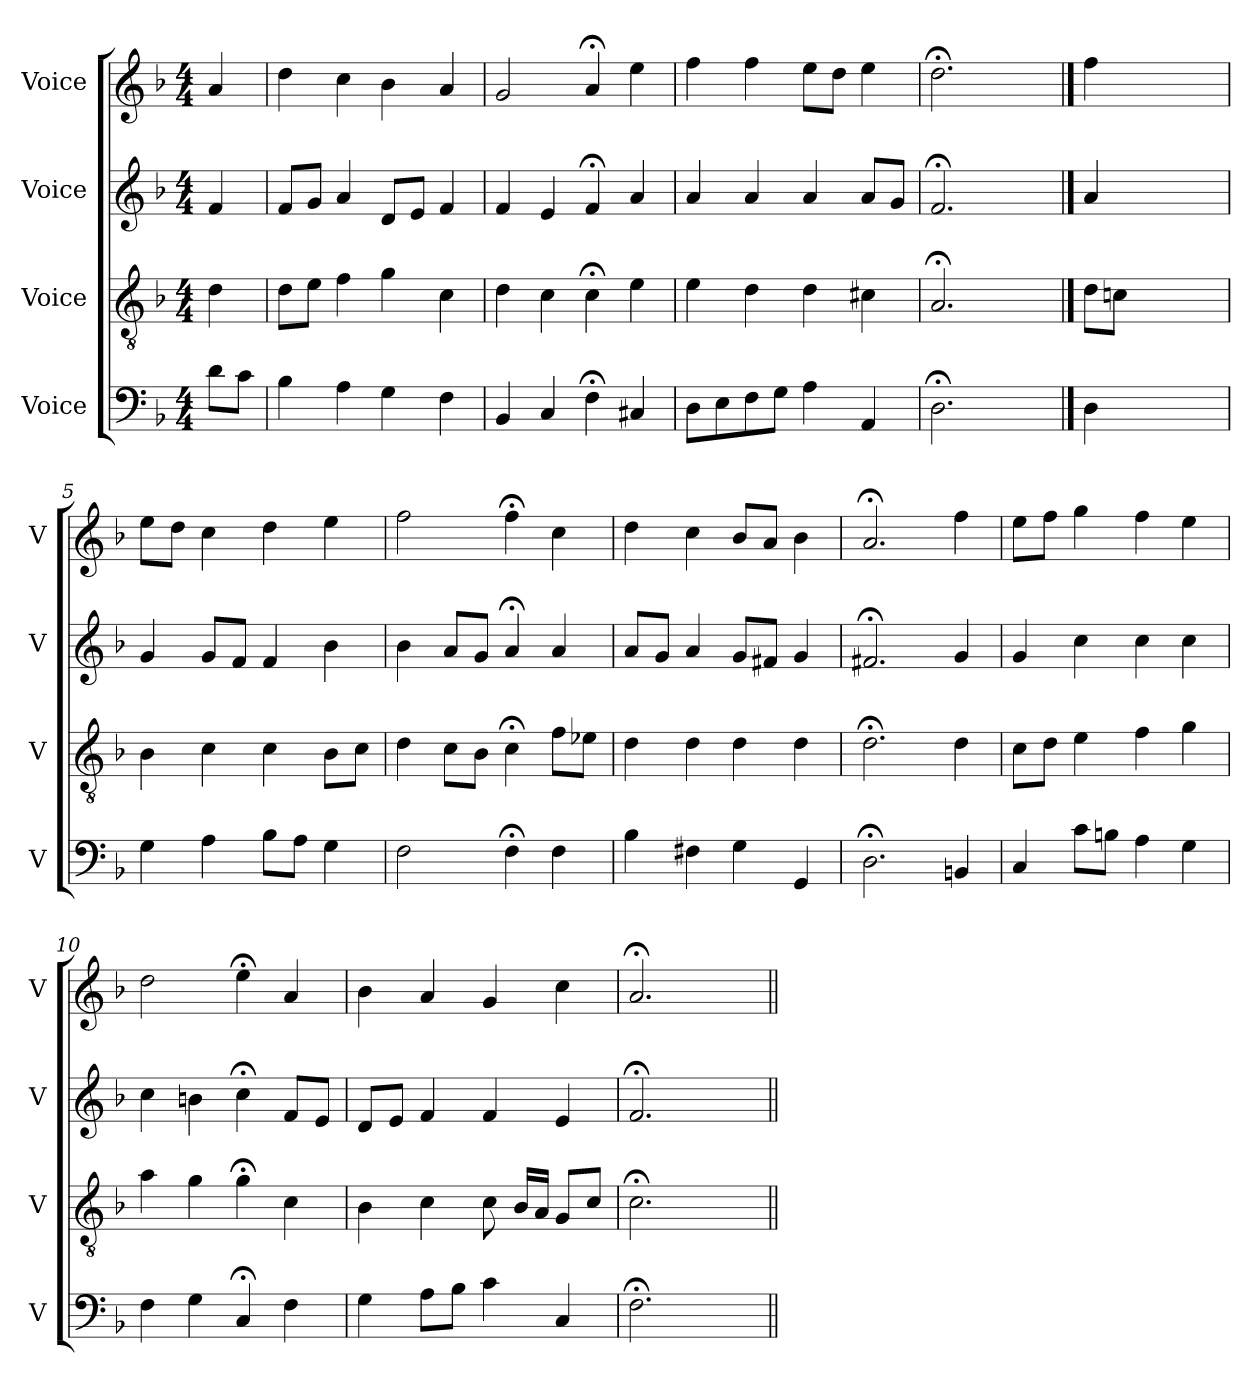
**kern	**kern	**kern	**kern
*part4	*part3	*part2	*part1
*staff4	*staff3	*staff2	*staff1
*I"Voice	*I"Voice	*I"Voice	*I"Voice
*I'V	*I'V	*I'V	*I'V
*clefF4	*clefGv2	*clefG2	*clefG2
*k[b-]	*k[b-]	*k[b-]	*k[b-]
*M4/4	*M4/4	*M4/4	*M4/4
*MM100	*MM100	*MM100	*MM100
=	=	=	=
8d\L	4d\	4f/	4a/
8c\J	.	.	.
=1	=1	=1	=1
4B-\	8d\L	8f/L	4dd\
.	8e\J	8g/J	.
4A\	4f\	4a/	4cc\
4G\	4g\	8d/L	4b-\
.	.	8e/J	.
4F\	4c\	4f/	4a/
=2	=2	=2	=2
4BB-/	4d\	4f/	2g/
4C/	4c\	4e/	.
4F;\	4c;\	4f;/	4a;/
4C#X/	4e\	4a/	4ee\
=3	=3	=3	=3
8D\L	4e\	4a/	4ff\
8E\	.	.	.
8F\	4d\	4a/	4ff\
8G\J	.	.	.
4A\	4d\	4a/	8ee\L
.	.	.	8dd\J
4AA/	4c#X\	8a/L	4ee\
.	.	8g/J	.
=4	=4	=4	=4
2.D;\	2.A;/	2.f;/	2.dd;\
4ryy	4ryy	4ryy	4ryy
==	==	==	==
4D\	8d\L	4a/	4ff\
.	8cn\J	.	.
2.ryy	2.ryy	2.ryy	2.ryy
!!LO:LB:g=z
=5	=5	=5	=5
4G\	4B-\	4g/	8ee\L
.	.	.	8dd\J
4A\	4c\	8g/L	4cc\
.	.	8f/J	.
8B-\L	4c\	4f/	4dd\
8A\J	.	.	.
4G\	8B-\L	4b-\	4ee\
.	8c\J	.	.
=6	=6	=6	=6
2F\	4d\	4b-\	2ff\
.	8c\L	8a/L	.
.	8B-\J	8g/J	.
4F;\	4c;\	4a;/	4ff;\
4F\	8f\L	4a/	4cc\
.	8e-X\J	.	.
=7	=7	=7	=7
4B-\	4d\	8a/L	4dd\
.	.	8g/J	.
4F#X\	4d\	4a/	4cc\
4G\	4d\	8g/L	8b-/L
.	.	8f#X/J	8a/J
4GG/	4d\	4g/	4b-\
=8	=8	=8	=8
2.D;\	2.d;\	2.f#X;/	2.a;/
4BBn/	4d\	4g/	4ff\
=9	=9	=9	=9
4C/	8c\L	4g/	8ee\L
.	8d\J	.	8ff\J
8c\L	4e\	4cc\	4gg\
8Bn\J	.	.	.
4A\	4f\	4cc\	4ff\
4G\	4g\	4cc\	4ee\
!!LO:LB:g=z
=10	=10	=10	=10
4F\	4a\	4cc\	2dd\
4G\	4g\	4bn\	.
4C;/	4g;\	4cc;\	4ee;\
4F\	4c\	8f/L	4a/
.	.	8e/J	.
=11	=11	=11	=11
4G\	4B-\	8d/L	4b-\
.	.	8e/J	.
8A\L	4c\	4f/	4a/
8B-\J	.	.	.
4c\	8c\	4f/	4g/
.	16B-/LL	.	.
.	16A/JJ	.	.
4C/	8G/L	4e/	4cc\
.	8c/J	.	.
=12	=12	=12	=12
2.F;\	2.c;\	2.f;/	2.a;/
4ryy	4ryy	4ryy	4ryy
=||	=||	=||	=||
*-	*-	*-	*-
